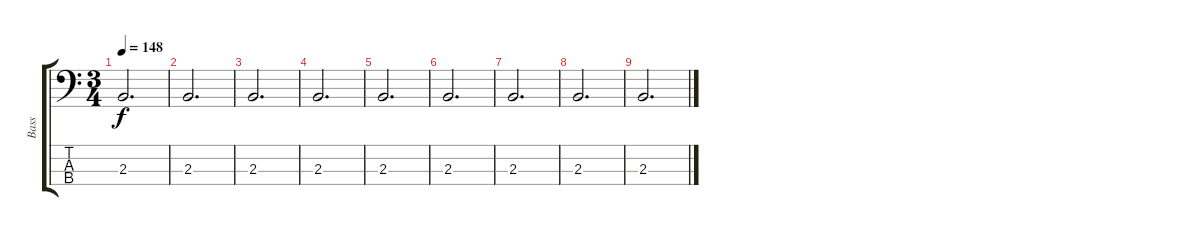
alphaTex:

\track ("Bass" "Bass") {instrument fretlessbass}
\staff {score tabs}
\tuning (G2 D2 A1 E1) {hide}
\ts (3 4)
\tempo 148
\clef f4
\ks c
2.3.2{d dy f} |
2.3.2{d} |
2.3.2{d} |
2.3.2{d} |
2.3.2{d} |
2.3.2{d} |
2.3.2{d} |
2.3.2{d} |
2.3.2{d}
